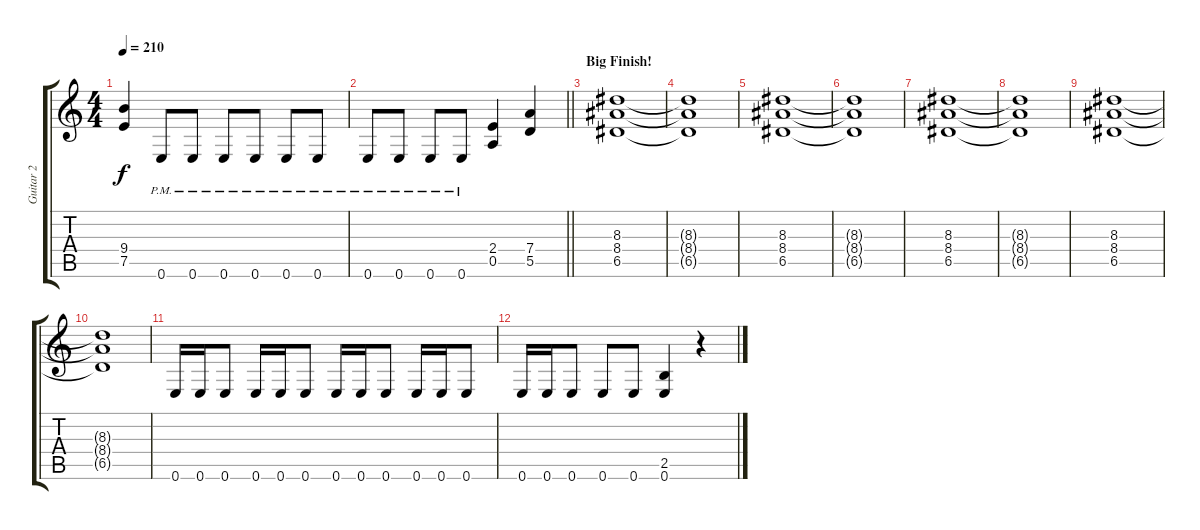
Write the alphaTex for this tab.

\track ("Guitar 2" "Guitar 2") {instrument distortionguitar}
\staff {score tabs}
\tuning (E4 B3 G3 D3 A2 E2) {hide}
\ts (4 4)
\tempo 210
\clef g2
\ks c
(9.4 7.5).4{dy f} 0.6{pm}.8 0.6{pm}.8 0.6{pm}.8 0.6{pm}.8 0.6{pm}.8 0.6{pm}.8 |
\barLineRight lightlight
0.6{pm}.8 0.6{pm}.8 0.6{pm}.8 0.6{pm}.8 (2.4 0.5).4 (7.4 5.5).4 |
\section ("" "Big Finish!")
(8.3 8.4 6.5).1 |
(8.3{t} 8.4{t} 6.5{t}).1 |
(8.3 8.4 6.5).1 |
(8.3{t} 8.4{t} 6.5{t}).1 |
(8.3 8.4 6.5).1 |
(8.3{t} 8.4{t} 6.5{t}).1 |
(8.3 8.4 6.5).1 |
(8.3{t} 8.4{t} 6.5{t}).1 |
0.6.16 0.6.16 0.6.8 0.6.16 0.6.16 0.6.8 0.6.16 0.6.16 0.6.8 0.6.16 0.6.16 0.6.8 |
0.6.16 0.6.16 0.6.8 0.6.8 0.6.8 (2.5 0.6).4 r.4
